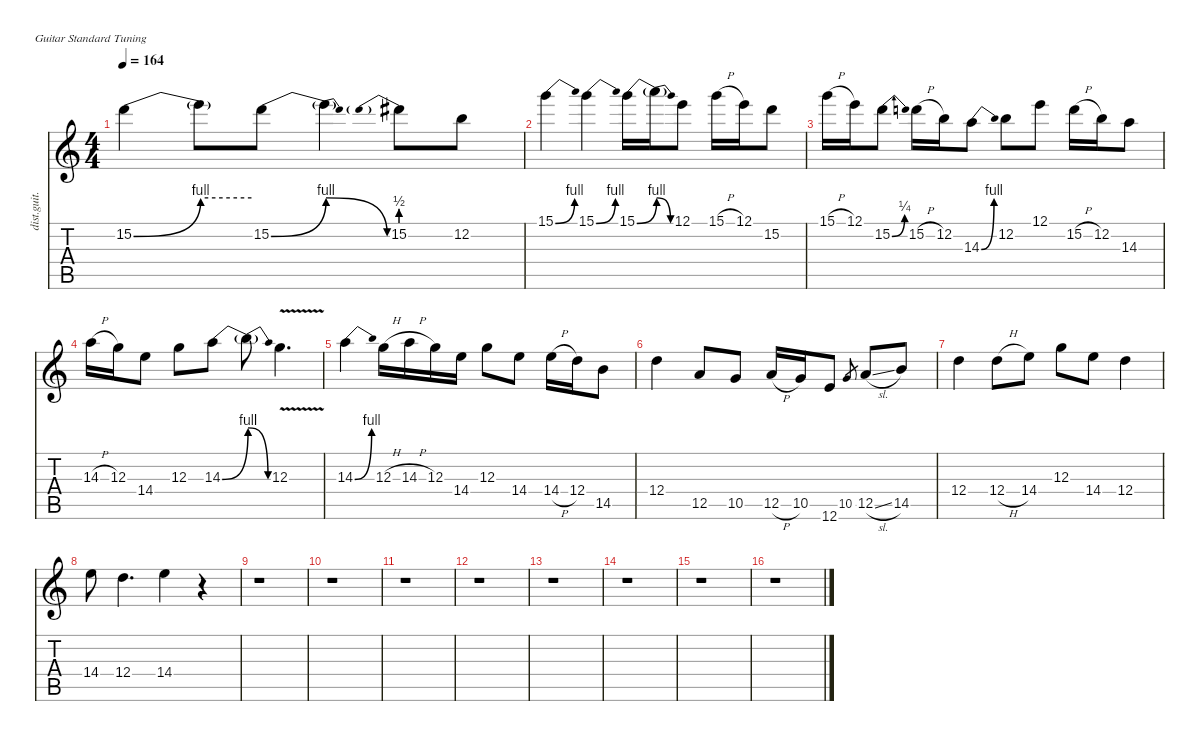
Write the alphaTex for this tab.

\defaultSystemsLayout 4
\hideDynamics
\bracketExtendMode nobrackets
\track ("Lead Guitar" "dist.guit.") {instrument distortionguitar}
\staff {score tabs}
\tuning (E4 B3 G3 D3 A2 E2)
\ts (4 4)
\tempo 164
\clef g2
\ks c
15.2{be (bend 0 0 60 4)}.4{dy f} 15.2{be (hold 0 4 60 4) t}.8 15.2{be (bend 0 0 60 4)}.8 15.2{be (release 0 4 60 0) t}.4 15.2{be (prebend 0 2 60 2)}.8 12.2.8 |
15.1{be (bend 0 0 30 4)}.4 15.1{be (bend 0 0 30 4)}.4 15.1{be (bend 0 0 60 4)}.16 15.1{be (release 0 4 60 0) t}.16 12.1.8 15.1{h}.16 12.1.16 15.2.8 |
15.1{h}.16 12.1.16 15.2{be (bend 0 0 30 1)}.8 15.2{h}.16 12.2.16 14.3{be (bend 0 0 30 4)}.8 12.2.8 12.1.8 15.2{h}.16 12.2.16 14.3.8 |
14.3{h}.16 12.3.16 14.4.8 12.3.8 14.3{be (bend 0 0 60 4)}.8 14.3{be (release 0 4 60 0) t}.8 12.3{v}.4{d} |
14.3{be (bend 0 0 30 4)}.4 12.3{h}.16 14.3{h}.16 12.3.16 14.4.16 12.3.8 14.4.8 14.4{h}.16 12.4.16 14.5.8 |
12.4.4 12.5.8 10.5.8 12.5{h}.16 10.5.16 12.6.8 10.5.8{gr dy mf} 12.5{sl}.8{dy f} 14.5.8 |
12.4.4 12.4{h}.8 14.4.8 12.3.8 14.4.8 12.4.4 |
14.4.8 12.4.4{d} 14.4.4 r.4 |
r.1 |
r.1 |
r.1 |
r.1 |
r.1 |
r.1 |
r.1 |
r.1
